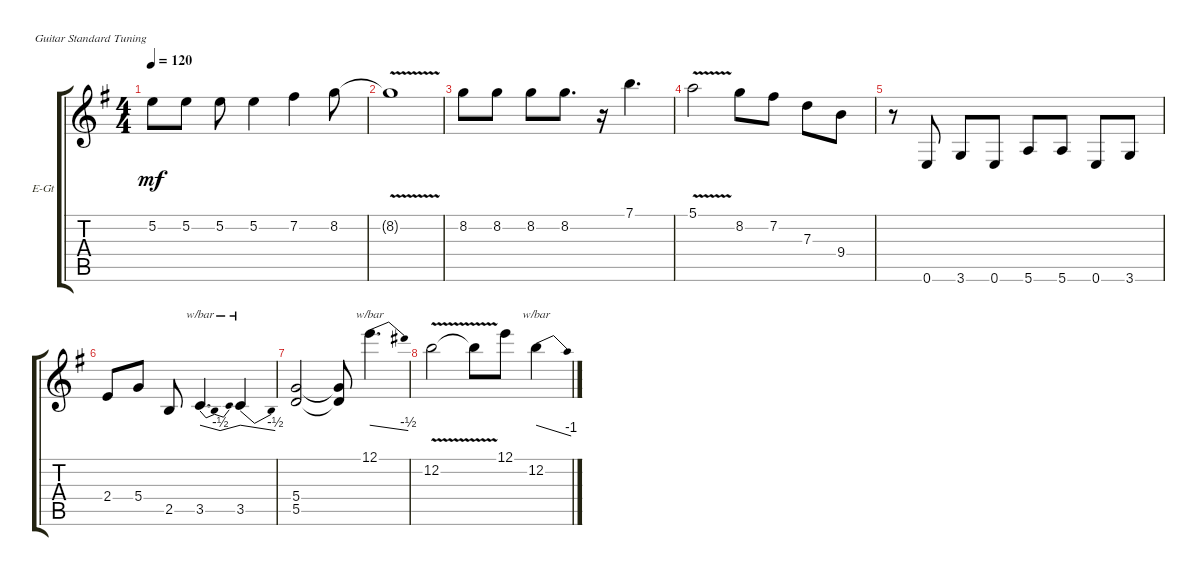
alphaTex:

\defaultSystemsLayout 4
\bracketExtendMode groupsimilarinstruments
\firstSystemTrackNameOrientation horizontal
\otherSystemsTrackNameOrientation horizontal
\track ("Solo Guitar" "E-Gt") {instrument overdrivenguitar}
\staff {score tabs}
\tuning (E4 B3 G3 D3 A2 E2)
\ts (4 4)
\tempo 120
\clef g2
\ks eminor
5.2.8{dy mf} 5.2.8 5.2.8 5.2.4 7.2.4 8.2.8 |
8.2{v t}.1 |
8.2.8 8.2.8 8.2.8 8.2.8{d} r.16 7.1.4{d} |
5.1{v}.2 8.2.8 7.2.8 7.3.8 9.4.8 |
r.8 0.6.8 3.6.8 0.6.8 5.6.8 5.6.8 0.6.8 3.6.8 |
2.4.8 5.4.8 2.5.8 3.5.4{d tbe (dip default 24.599999999999998 0 36.6 -2 58.8 -2 59.4 0)} 3.5.4{tbe (dive default 30 0 45 -2)} |
(5.5 5.4).2 (5.4{t} 5.5{t}).8 12.1.4{d tbe (dive default 21 0 43.8 -2)} |
12.2{v}.2 12.2{t}.8 12.1.8 12.2.4{tbe (dive default 32.4 0 59.4 -4)}
